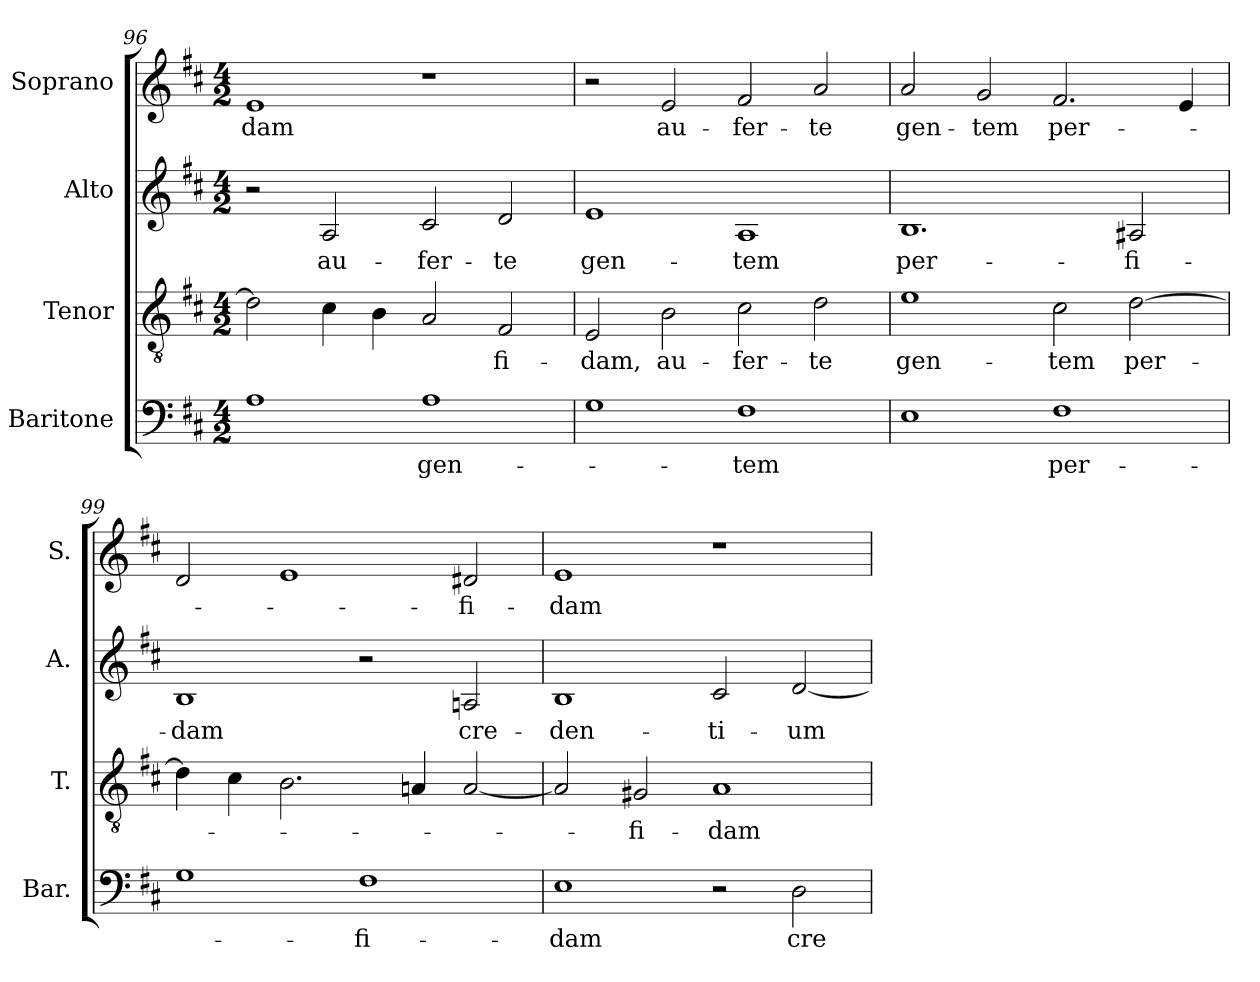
**kern	**text	**kern	**text	**kern	**text	**kern	**text
*part4	*part4	*part3	*part3	*part2	*part2	*part1	*part1
*staff4	*staff4	*staff3	*staff3	*staff2	*staff2	*staff1	*staff1
*I"Baritone	*	*I"Tenor	*	*I"Alto	*	*I"Soprano	*
*I'Bar.	*	*I'T.	*	*I'A.	*	*I'S.	*
*clefF4	*	*clefGv2	*	*clefG2	*	*clefG2	*
*	*	*ITrd7c12	*	*	*	*	*
*k[f#c#]	*	*k[f#c#]	*	*k[f#c#]	*	*k[f#c#]	*
*D:	*	*D:	*	*D:	*	*D:	*
*M4/2	*	*M4/2	*	*M4/2	*	*M4/2	*
=96	=96	=96	=96	=96	=96	=96	=96
!	!	!	!	!	!	!	!LO:LY:b:color=#000000
1Ai	.	2Di\]	.	2r	.	1ei	-dam
!	!	!	!	!	!LO:LY:b:color=#000000	!	!
.	.	4C#i\	.	2Ai/	au-	.	.
.	.	4BBi\	.	.	.	.	.
!	!LO:LY:b:color=#000000	!	!	!	!	!	!
!	!	!	!	!	!LO:LY:b:color=#000000	!	!
1Ai	gen-	2AAi/	.	2c#i/	-fer-	1r	.
!	!	!	!LO:LY:b:color=#000000	!	!	!	!
!	!	!	!	!	!LO:LY:b:color=#000000	!	!
.	.	2FF#i/	-fi-	2di/	-te	.	.
=97	=97	=97	=97	=97	=97	=97	=97
!	!	!	!LO:LY:b:color=#000000	!	!	!	!
!	!	!	!	!	!LO:LY:b:color=#000000	!	!
1Gi	.	2EEi/	-dam,	1ei	gen-	2r	.
!	!	!	!LO:LY:b:color=#000000	!	!	!	!
!	!	!	!	!	!	!	!LO:LY:b:color=#000000
.	.	2BBi\	au-	.	.	2ei/	au-
!	!LO:LY:b:color=#000000	!	!	!	!	!	!
!	!	!	!LO:LY:b:color=#000000	!	!	!	!
!	!	!	!	!	!LO:LY:b:color=#000000	!	!
!	!	!	!	!	!	!	!LO:LY:b:color=#000000
1F#i	-tem	2C#i\	-fer-	1Ai	-tem	2f#i/	-fer-
!	!	!	!LO:LY:b:color=#000000	!	!	!	!
!	!	!	!	!	!	!	!LO:LY:b:color=#000000
.	.	2Di\	-te	.	.	2ai/	-te
!!LO:PB:g=z
=98	=98	=98	=98	=98	=98	=98	=98
!	!	!	!LO:LY:b:color=#000000	!	!	!	!
!	!	!	!	!	!LO:LY:b:color=#000000	!	!
!	!	!	!	!	!	!	!LO:LY:b:color=#000000
1Ei	.	1Ei	gen-	1.Bi	per-	2ai/	gen-
!	!	!	!	!	!	!	!LO:LY:b:color=#000000
.	.	.	.	.	.	2gi/	-tem
!	!LO:LY:b:color=#000000	!	!	!	!	!	!
!	!	!	!LO:LY:b:color=#000000	!	!	!	!
!	!	!	!	!	!	!	!LO:LY:b:color=#000000
1F#i	per-	2C#i\	-tem	.	.	2.f#i/	per-
!	!	!	!LO:LY:b:color=#000000	!	!	!	!
!	!	!	!	!	!LO:LY:b:color=#000000	!	!
.	.	[2Di\	per-	2A#Xi/	-fi-	.	.
.	.	.	.	.	.	4ei/	.
=99	=99	=99	=99	=99	=99	=99	=99
!	!	!	!	!	!LO:LY:b:color=#000000	!	!
1Gi	.	4Di\]	.	1Bi	-dam	2di/	.
.	.	4C#i\	.	.	.	.	.
.	.	2.BBi\	.	.	.	1ei	.
!	!LO:LY:b:color=#000000	!	!	!	!	!	!
1F#i	-fi-	.	.	2r	.	.	.
.	.	4AAni/	.	.	.	.	.
!	!	!	!	!	!LO:LY:b:color=#000000	!	!
!	!	!	!	!	!	!	!LO:LY:b:color=#000000
.	.	[2AAi/	.	2Ani/	cre-	2d#Xi/	-fi-
=100	=100	=100	=100	=100	=100	=100	=100
!	!LO:LY:b:color=#000000	!	!	!	!	!	!
!	!	!	!	!	!LO:LY:b:color=#000000	!	!
!	!	!	!	!	!	!	!LO:LY:b:color=#000000
1Ei	-dam	2AAi/]	.	1Bi	-den-	1ei	-dam
!	!	!	!LO:LY:b:color=#000000	!	!	!	!
.	.	2GG#Xi/	-fi-	.	.	.	.
!	!	!	!LO:LY:b:color=#000000	!	!	!	!
!	!	!	!	!	!LO:LY:b:color=#000000	!	!
2r	.	1AAi	-dam	2c#i/	-ti-	1r	.
!	!LO:LY:b:color=#000000	!	!	!	!	!	!
!	!	!	!	!	!LO:LY:b:color=#000000	!	!
2Di\	cre-	.	.	[2di/	-um	.	.
=	=	=	=	=	=	=	=
*-	*-	*-	*-	*-	*-	*-	*-
